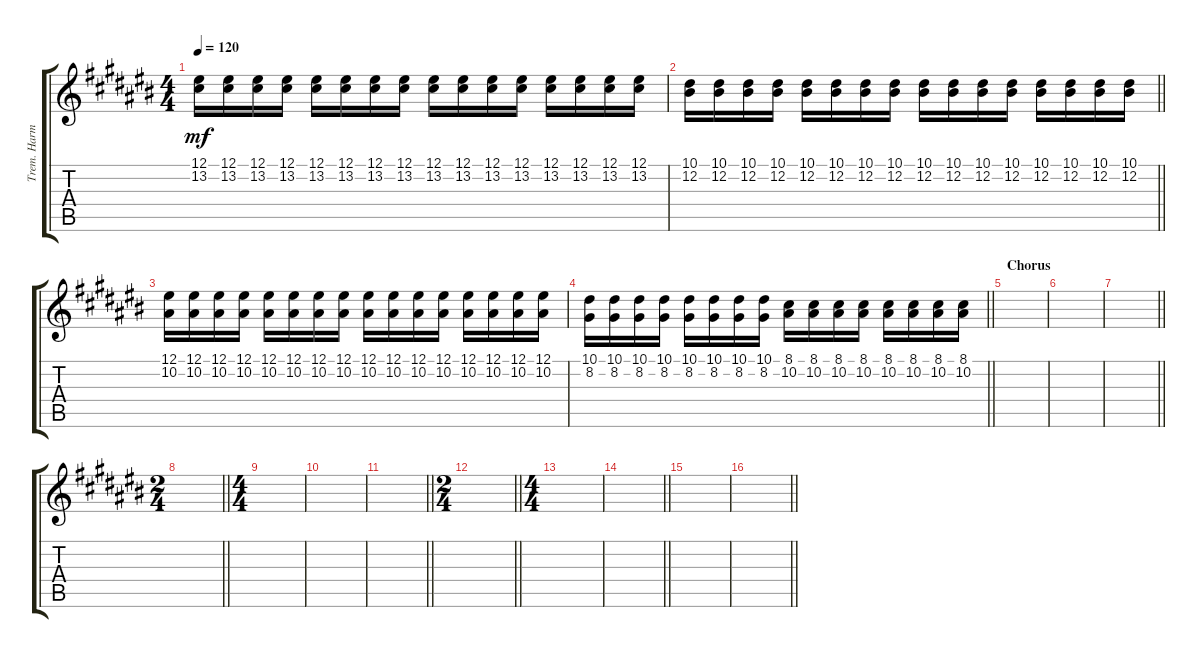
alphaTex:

\track ("Trem. Harm" "Trem. Harm") {instrument tremolostrings}
\staff {score tabs}
\tuning (F4 C4 Ab3 Eb3 Bb2 Eb2) {hide}
\ts (4 4)
\tempo 120
\clef g2
\ks c#
(12.1 13.2).16{dy mf} (12.1 13.2).16 (12.1 13.2).16 (12.1 13.2).16 (12.1 13.2).16 (12.1 13.2).16 (12.1 13.2).16 (12.1 13.2).16 (12.1 13.2).16 (12.1 13.2).16 (12.1 13.2).16 (12.1 13.2).16 (12.1 13.2).16 (12.1 13.2).16 (12.1 13.2).16 (12.1 13.2).16 |
\barLineRight lightlight
(10.1 12.2).16 (10.1 12.2).16 (10.1 12.2).16 (10.1 12.2).16 (10.1 12.2).16 (10.1 12.2).16 (10.1 12.2).16 (10.1 12.2).16 (10.1 12.2).16 (10.1 12.2).16 (10.1 12.2).16 (10.1 12.2).16 (10.1 12.2).16 (10.1 12.2).16 (10.1 12.2).16 (10.1 12.2).16 |
(12.1 10.2).16 (12.1 10.2).16 (12.1 10.2).16 (12.1 10.2).16 (12.1 10.2).16 (12.1 10.2).16 (12.1 10.2).16 (12.1 10.2).16 (12.1 10.2).16 (12.1 10.2).16 (12.1 10.2).16 (12.1 10.2).16 (12.1 10.2).16 (12.1 10.2).16 (12.1 10.2).16 (12.1 10.2).16 |
\barLineRight lightlight
(10.1 8.2).16 (10.1 8.2).16 (10.1 8.2).16 (10.1 8.2).16 (10.1 8.2).16 (10.1 8.2).16 (10.1 8.2).16 (10.1 8.2).16 (8.1 10.2).16 (8.1 10.2).16 (8.1 10.2).16 (8.1 10.2).16 (8.1 10.2).16 (8.1 10.2).16 (8.1 10.2).16 (8.1 10.2).16 |
\section ("" "Chorus")
|
|
\barLineRight lightlight
|
\ts (2 4)
\barLineRight lightlight
|
\ts (4 4)
|
|
\barLineRight lightlight
|
\ts (2 4)
\barLineRight lightlight
|
\ts (4 4)
|
\barLineRight lightlight
|
|
\barLineRight lightlight
